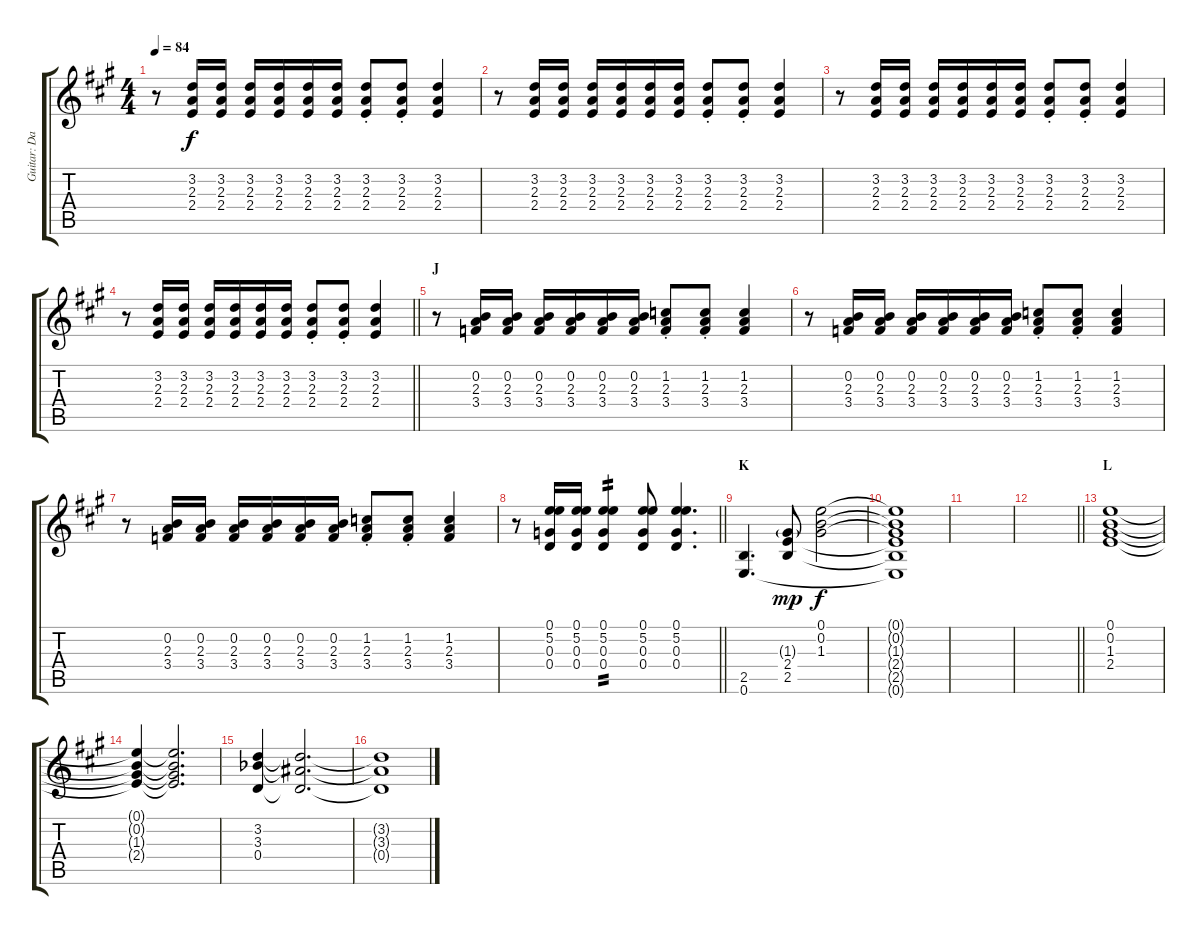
\track ("Guitar: David Gilmour" "Guitar: Da") {instrument distortionguitar}
\staff {score tabs}
\tuning (E4 B3 G3 D3 A2 E2) {hide}
\ts (4 4)
\tempo 84
\clef g2
\ks a
r.8{dy f} (3.2 2.3 2.4).16 (3.2 2.3 2.4).16 (3.2 2.3 2.4).16 (3.2 2.3 2.4).16 (3.2 2.3 2.4).16 (3.2 2.3 2.4).16 (3.2{st} 2.3{st} 2.4{st}).8 (3.2{st} 2.3{st} 2.4{st}).8 (3.2 2.3 2.4).4 |
r.8 (3.2 2.3 2.4).16 (3.2 2.3 2.4).16 (3.2 2.3 2.4).16 (3.2 2.3 2.4).16 (3.2 2.3 2.4).16 (3.2 2.3 2.4).16 (3.2{st} 2.3{st} 2.4{st}).8 (3.2{st} 2.3{st} 2.4{st}).8 (3.2 2.3 2.4).4 |
r.8 (3.2 2.3 2.4).16 (3.2 2.3 2.4).16 (3.2 2.3 2.4).16 (3.2 2.3 2.4).16 (3.2 2.3 2.4).16 (3.2 2.3 2.4).16 (3.2{st} 2.3{st} 2.4{st}).8 (3.2{st} 2.3{st} 2.4{st}).8 (3.2 2.3 2.4).4 |
\barLineRight lightlight
r.8 (3.2 2.3 2.4).16 (3.2 2.3 2.4).16 (3.2 2.3 2.4).16 (3.2 2.3 2.4).16 (3.2 2.3 2.4).16 (3.2 2.3 2.4).16 (3.2{st} 2.3{st} 2.4{st}).8 (3.2{st} 2.3{st} 2.4{st}).8 (3.2 2.3 2.4).4 |
\section ("" "J")
r.8 (0.2 2.3 3.4).16 (0.2 2.3 3.4).16 (0.2 2.3 3.4).16 (0.2 2.3 3.4).16 (0.2 2.3 3.4).16 (0.2 2.3 3.4).16 (1.2{st} 2.3{st} 3.4{st}).8 (1.2{st} 2.3{st} 3.4{st}).8 (1.2 2.3 3.4).4 |
r.8 (0.2 2.3 3.4).16 (0.2 2.3 3.4).16 (0.2 2.3 3.4).16 (0.2 2.3 3.4).16 (0.2 2.3 3.4).16 (0.2 2.3 3.4).16 (1.2{st} 2.3{st} 3.4{st}).8 (1.2{st} 2.3{st} 3.4{st}).8 (1.2 2.3 3.4).4 |
r.8 (0.2 2.3 3.4).16 (0.2 2.3 3.4).16 (0.2 2.3 3.4).16 (0.2 2.3 3.4).16 (0.2 2.3 3.4).16 (0.2 2.3 3.4).16 (1.2{st} 2.3{st} 3.4{st}).8 (1.2{st} 2.3{st} 3.4{st}).8 (1.2 2.3 3.4).4 |
\barLineRight lightlight
r.8 (0.1 5.2 0.3 0.4).16 (0.1 5.2 0.3 0.4).16 (0.1 5.2 0.3 0.4).4{tp 2} (0.1 5.2 0.3 0.4).8 (0.1 5.2 0.3 0.4).4{d} |
\section ("" "K")
(2.5 0.6).4{d} (1.3{g} 2.4 2.5).8{dy mp} (0.1 0.2 1.3).2{dy f} |
(0.1{t} 0.2{t} 1.3{t} 2.4{t} 2.5{t} 0.6{t}).1{volume 0} |
|
\barLineRight lightlight
|
\section ("" "L")
(0.1 0.2 1.3 2.4).1{volume 4} |
(0.1{t} 0.2{t} 1.3{t} 2.4{t}).4 (0.1{t} 0.2{t} 1.3{t} 2.4{t}).2{d volume 2} |
(3.2 3.3{acc b} 0.4).4 (3.2{t} 3.3{t} 0.4{t}).2{d volume 6} |
(3.2{t} 3.3{t} 0.4{t}).1{volume 0}
